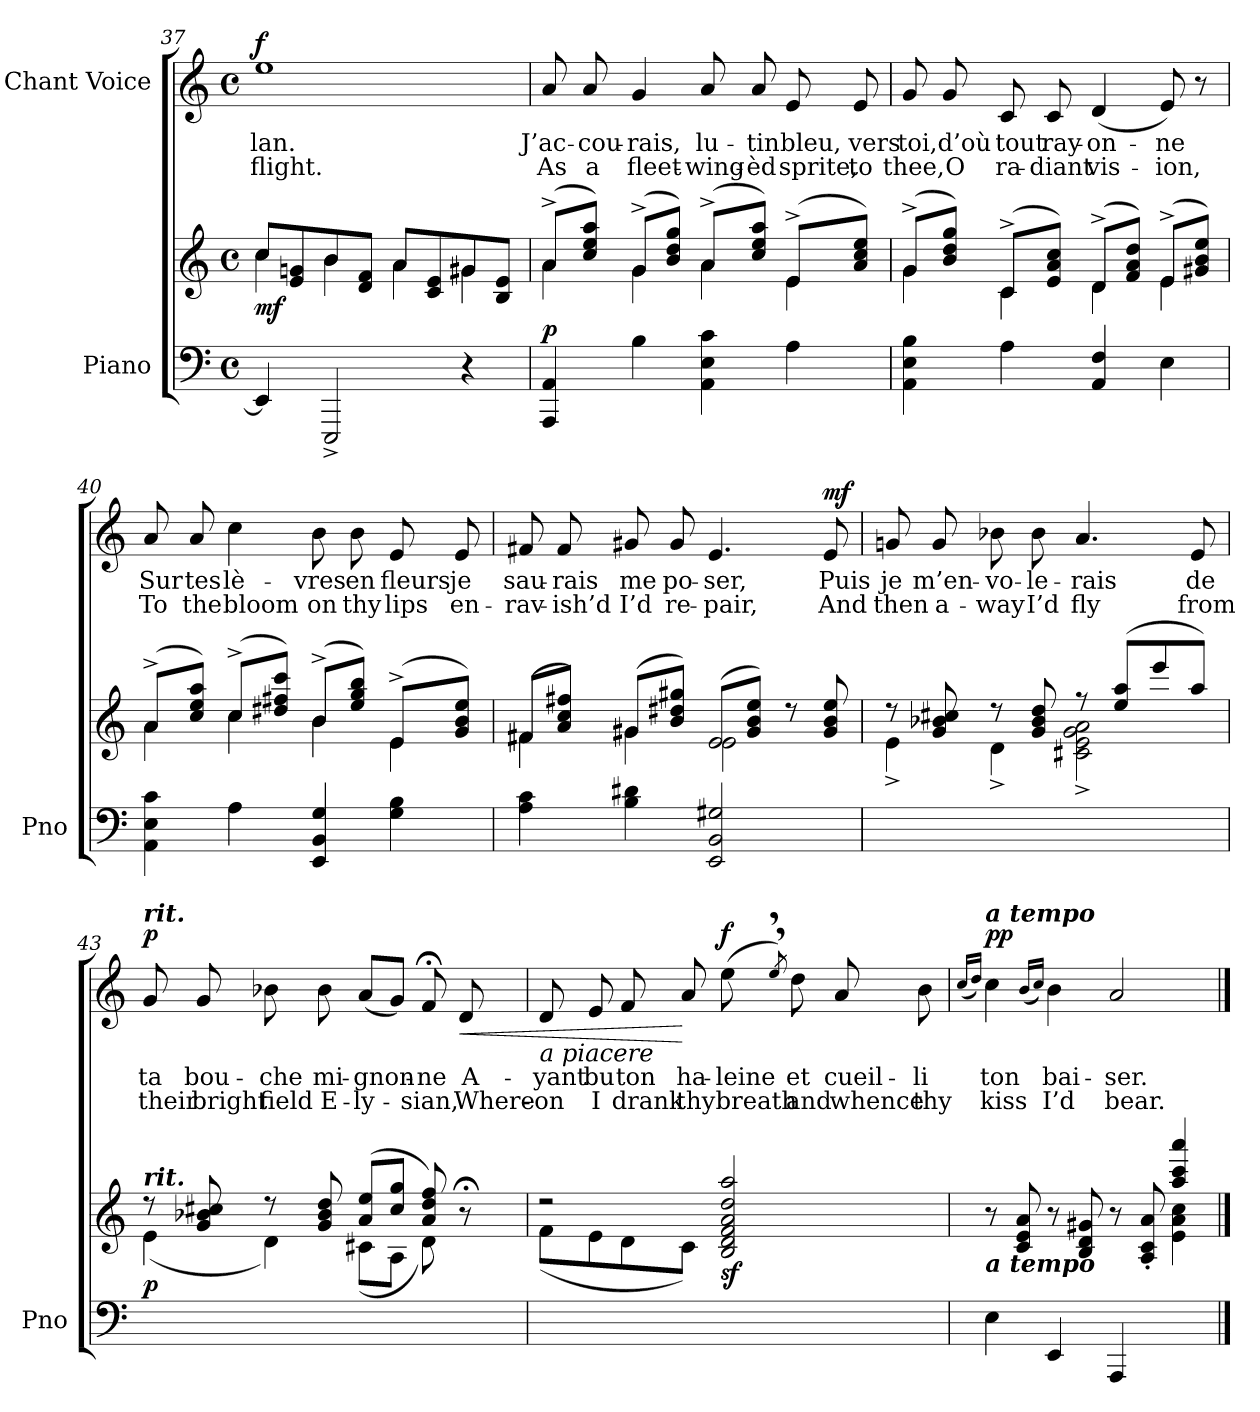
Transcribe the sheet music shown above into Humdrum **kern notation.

**kern	**kern	**dynam	**kern	**text	**text	**dynam
*part2	*part2	*part2	*part1	*part1	*part1	*part1
*staff3	*staff2	*staff2/3	*staff1	*staff1	*staff1	*staff1
*I"Piano	*	*	*I"Chant Voice	*	*	*
*I'Pno	*	*	*	*	*	*
*clefF4	*clefG2	*	*clefG2	*	*	*
*k[]	*k[]	*	*k[]	*	*	*
*M4/4	*M4/4	*	*M4/4	*	*	*
*met(c)	*met(c)	*	*met(c)	*	*	*
=37	=37	=37	=37	=37	=37	=37
*	*^	*	*	*	*	*
!	!	!	!LO:DY:b	!	!LO:LY:b	!LO:LY:b	!LO:DY:a
4EE/]	8cc/L	4cc\	mf	1ee	-lan.	flight.	f
.	8e/ 8gn/	.	.	.	.	.	.
2EEE^/	8b/	4b\	.	.	.	.	.
.	8d/ 8f/J	.	.	.	.	.	.
.	8a/L	4a\	.	.	.	.	.
.	8c/ 8e/	.	.	.	.	.	.
4r	8g#X/	4g#\	.	.	.	.	.
.	8B/ 8e/J	.	.	.	.	.	.
!!LO:PB:g=z
=38	=38	=38	=38	=38	=38	=38	=38
!	!	!	!LO:DY:a=2	!	!LO:LY:b	!LO:LY:b	!
4AAA/ 4AA/	(8a^</L	4a\	p	8a/	J’ac-	As	.
!	!	!	!	!	!LO:LY:b	!LO:LY:b	!
.	8cc/ 8ee/ 8aa/J)	.	.	8a/	-cou-	a	.
!	!	!	!	!	!LO:LY:b	!LO:LY:b	!
4B\	(8g^</L	4g\	.	4g/	-rais,	fleet-	.
.	8b/ 8dd/ 8gg/J)	.	.	.	.	.	.
!	!	!	!	!	!LO:LY:b	!LO:LY:b	!
4AA\ 4E\ 4c\	(8a^</L	4a\	.	8a/	lu-	-wing-	.
!	!	!	!	!	!LO:LY:b	!LO:LY:b	!
.	8cc/ 8ee/ 8aa/J)	.	.	8a/	-tin	-èd	.
!	!	!	!	!	!LO:LY:b	!LO:LY:b	!
4A\	(8e^</L	4e\	.	8e/	bleu,	sprite,	.
!	!	!	!	!	!LO:LY:b	!LO:LY:b	!
.	8a/ 8cc/ 8ee/J)	.	.	8e/	vers	to	.
=39	=39	=39	=39	=39	=39	=39	=39
!	!	!	!	!	!LO:LY:b	!LO:LY:b	!
4AA\ 4E\ 4B\	(8g^</L	4g\	.	8g/	toi,	thee,	.
!	!	!	!	!	!LO:LY:b	!LO:LY:b	!
.	8b/ 8dd/ 8gg/J)	.	.	8g/	d’où	O	.
!	!	!	!	!	!LO:LY:b	!LO:LY:b	!
4A\	(8c^</L	4c\	.	8c/	tout	ra-	.
!	!	!	!	!	!LO:LY:b	!LO:LY:b	!
.	8e/ 8a/ 8cc/J)	.	.	8c/	ray-	-diant	.
!	!	!	!	!	!LO:LY:b	!LO:LY:b	!
4AA/ 4F/	(8d^</L	4d\	.	(4d/	-on-	vis-	.
.	8f/ 8a/ 8dd/J)	.	.	.	.	.	.
!	!	!	!	!	!LO:LY:b	!LO:LY:b	!
4E\	(8e^</L	4e\	.	8e/)	-ne	-ion,	.
.	8g#X/ 8b/ 8ee/J)	.	.	8r	.	.	.
!!LO:LB:g=z
=40	=40	=40	=40	=40	=40	=40	=40
!	!	!	!	!	!LO:LY:b	!LO:LY:b	!
4AA\ 4E\ 4c\	(8a^</L	4a\	.	8a/	Sur	To	.
!	!	!	!	!	!LO:LY:b	!LO:LY:b	!
.	8cc/ 8ee/ 8aa/J)	.	.	8a/	tes	the	.
!	!	!	!	!	!LO:LY:b	!LO:LY:b	!
4A\	(8cc^</L	4cc\	.	4cc\	lè-	bloom	.
.	8dd#X/ 8ff#X/ 8ccc/J)	.	.	.	.	.	.
!	!	!	!	!	!LO:LY:b	!LO:LY:b	!
4EE/ 4BB/ 4G/	(8b^</L	4b\	.	8b\	vres	on	.
!	!	!	!	!	!LO:LY:b	!LO:LY:b	!
.	8ee/ 8gg/ 8bb/J)	.	.	8b\	en	thy	.
!	!	!	!	!	!LO:LY:b	!LO:LY:b	!
4G\ 4B\	(8e^</L	4e\	.	8e/	fleurs	lips	.
!	!	!	!	!	!LO:LY:b	!LO:LY:b	!
.	8g/ 8b/ 8ee/J)	.	.	8e/	je	en-	.
=41	=41	=41	=41	=41	=41	=41	=41
!	!	!	!	!	!LO:LY:b	!LO:LY:b	!
4A\ 4c\	(8f#X/L	4f#\	.	8f#X/	sau-	-rav-	.
!	!	!	!	!	!LO:LY:b	!LO:LY:b	!
.	8a/ 8cc/ 8ff#X/J)	.	.	8f#/	-rais	-ish’d	.
!	!	!	!	!	!LO:LY:b	!LO:LY:b	!
4B\ 4d#X\	(8g#X/L	4g#\	.	8g#X/	me	I’d	.
!	!	!	!	!	!LO:LY:b	!LO:LY:b	!
.	8b/ 8dd#X/ 8gg#X/J)	.	.	8g#/	po-	re-	.
!	!LO:N:head=open	!	!	!	!LO:LY:b	!LO:LY:b	!
2EE/ 2BB/ 2G#X/	(8e/L	2e\	.	4.e/	-ser,	-pair,	.
.	8g#/ 8b/ 8ee/J)	.	.	.	.	.	.
.	8r	.	.	.	.	.	.
!	!	!	!	!	!LO:LY:b	!LO:LY:b	!LO:DY:a
.	8g#/ 8b/ 8ee/	.	.	8e/	Puis	And	mf
!!LO:LB:g=z
=42	=42	=42	=42	=42	=42	=42	=42
!	!	!	!	!	!LO:LY:b	!LO:LY:b	!
1ryy	8r	4e^\	.	8gn/	je	then	.
!	!	!	!	!	!LO:LY:b	!LO:LY:b	!
.	8g/ 8b-X/ 8cc#X/	.	.	8g/	m’en-	a-	.
!	!	!	!	!	!LO:LY:b	!LO:LY:b	!
.	8r	4d^\	.	8b-X\	-vo-	-way	.
!	!	!	!	!	!LO:LY:b	!LO:LY:b	!
.	8g/ 8b-/ 8dd/	.	.	8b-\	-le-	I’d	.
!	!	!	!	!	!LO:LY:b	!LO:LY:b	!
.	8r	2c#X\^ 2e\^ 2g\^ 2a\^	.	4.a/	-rais	fly	.
.	(<8ee/ 8aa/L	.	.	.	.	.	.
.	8eee/	.	.	.	.	.	.
!	!	!	!	!	!LO:LY:b	!LO:LY:b	!
.	8aa/J)	.	.	8e/	de	from	.
=43	=43	=43	=43	=43	=43	=43	=43
!	!	!	!	!LO:TX:a:Bi:t=rit.	!	!	!
!	!LO:TX:a:Bi:t=rit.	!	!	!	!	!	!
!	!	!	!LO:DY:a=2	!	!LO:LY:b	!LO:LY:b	!LO:DY:a
1ryy	8r	(4e\	p	8g/	ta	their	p
!	!	!	!	!	!LO:LY:b	!LO:LY:b	!
.	8g/ 8b-X/ 8cc#X/	.	.	8g/	bou-	bright	.
!	!	!	!	!	!LO:LY:b	!LO:LY:b	!
.	8r	4d\)	.	8b-X\	-che	field	.
!	!	!	!	!	!LO:LY:b	!LO:LY:b	!
.	8g/ 8b-/ 8dd/	.	.	8b-\	mi-	E-	.
!	!	!	!	!	!LO:LY:b	!LO:LY:b	!
.	(8a/ 8ee/L	(8c#X\L	.	(8a/L	-gnon-	-ly-	.
.	8cc#/ 8gg/J	8A\J	.	8g/J)	.	.	.
!	!	!	!	!	!LO:LY:b	!LO:LY:b	!
.	8a/ 8dd/ 8ff/)	8d\)	.	8f;</	-ne	-sian,	.
!	!	!	!	!	!LO:LY:b	!LO:LY:b	!LO:HP:b
.	8r;<	8ryy	.	8d/	A-	Where-	<
!!LO:LB:g=z
=44	=44	=44	=44	=44	=44	=44	=44
!	!	!	!	!LO:TX:b:i:t=a piacere	!	!	!
!	!	!	!	!	!LO:LY:b	!LO:LY:b	!
1ryy	2r	(8f\L	.	8d/	-yant	-on	.
!	!	!	!	!	!LO:LY:b	!LO:LY:b	!
.	.	8e\	.	8e/	bu	I	.
!	!	!	!	!	!LO:LY:b	!LO:LY:b	!
.	.	8d\	.	8f/	ton	drank	.
!	!	!	!	!	!LO:LY:b	!LO:LY:b	!
.	.	8c\J)	.	8a/	ha-	thy	[
!	!	!	!LO:DY:b	!	!LO:LY:b	!LO:LY:b	!LO:DY:a
.	2B/ 2d/ 2f/ 2a/ 2dd/ 2aa/	2ryy	sf	(<8ee,\	-leine	breath	f
.	.	.	.	8qee,/)	.	.	.
!	!	!	!	!	!LO:LY:b	!LO:LY:b	!
.	.	.	.	8dd\	et	and	.
!	!	!	!	!	!LO:LY:b	!LO:LY:b	!
.	.	.	.	8a/	cueil-	whence	.
!	!	!	!	!	!LO:LY:b	!LO:LY:b	!
.	.	.	.	8b\	-li	thy	.
=45	=45	=45	=45	=45	=45	=45	=45
.	.	.	.	(16qcc/LL	.	.	.
.	.	.	.	16qdd/JJ)	.	.	.
!	!	!	!	!LO:TX:a:Bi:t=a tempo	!	!	!
!	!LO:TX:b:Bi:t=a tempo	!	!	!	!	!	!
!	!	!	!	!	!LO:LY:b	!LO:LY:b	!LO:DY:a
4E\	8r	2.ryy	.	4cc\	ton	kiss	pp
.	8c/ 8e/ 8a/	.	.	.	.	.	.
.	.	.	.	(16qb/LL	.	.	.
.	.	.	.	16qcc/JJ)	.	.	.
!	!	!	!	!	!LO:LY:b	!LO:LY:b	!
4EE/	8r	.	.	4b\	bai-	I’d	.
.	8B/ 8d/ 8g#X/	.	.	.	.	.	.
!	!	!	!	!	!LO:LY:b	!LO:LY:b	!
4AAA/	8r	.	.	2a/	-ser.	bear.	.
.	8A/' 8c/' 8a/'	.	.	.	.	.	.
4ryy	4aa/ 4ccc/ 4aaa/	4e\ 4a\ 4cc\	.	.	.	.	.
*	*v	*v	*	*	*	*	*
==	==	==	==	==	==	==
*-	*-	*-	*-	*-	*-	*-
